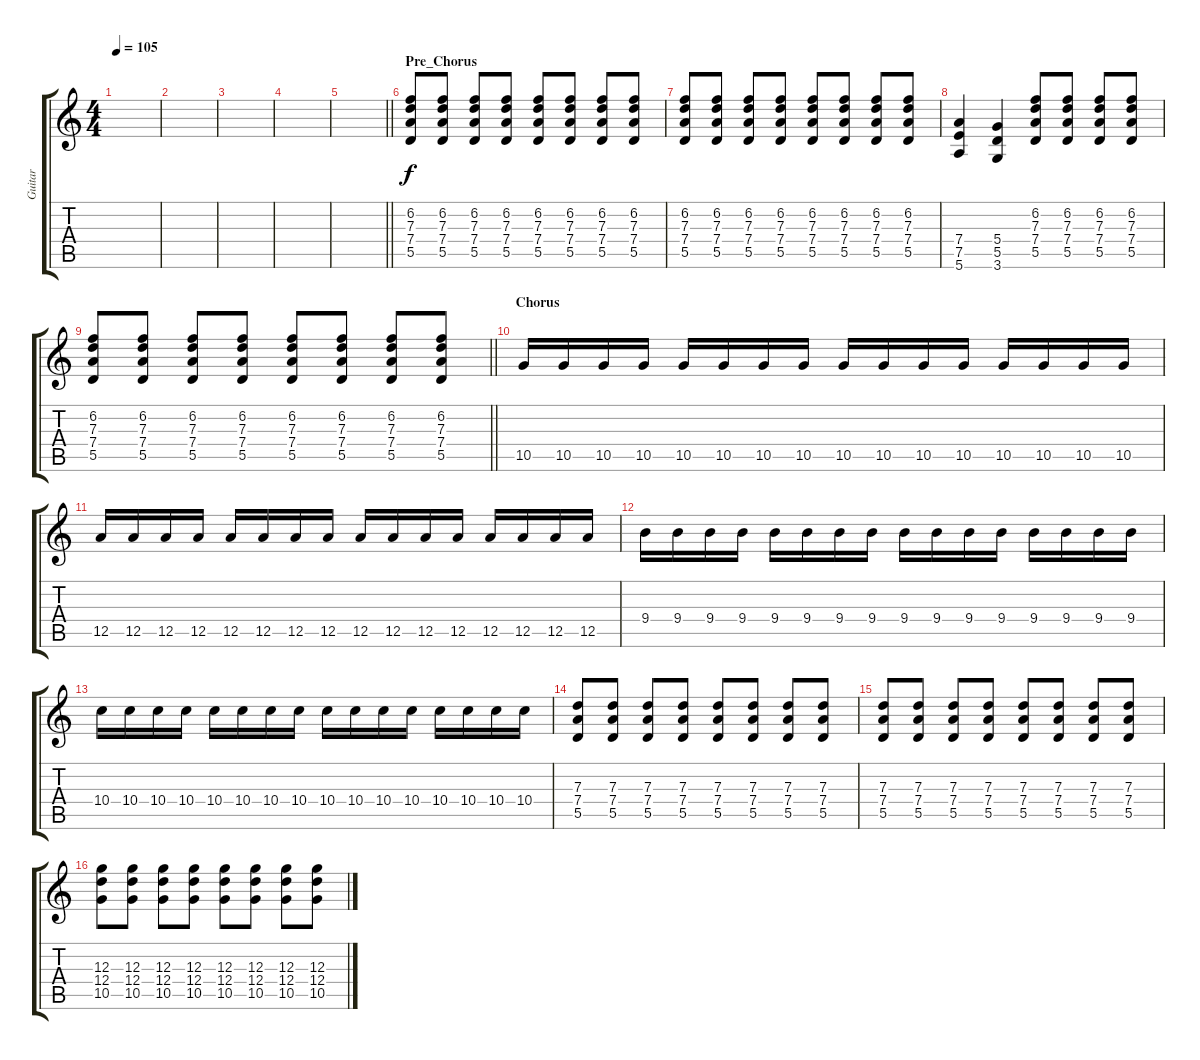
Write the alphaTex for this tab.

\track ("Guitar" "Guitar") {instrument electricguitarjazz}
\staff {score tabs}
\tuning (E4 B3 G3 D3 A2 E2) {hide}
\ts (4 4)
\tempo 105
\clef g2
\ks c
|
|
|
|
\barLineRight lightlight
|
\section ("" "Pre_Chorus")
(6.2 7.3 7.4 5.5).8 (6.2 7.3 7.4 5.5).8 (6.2 7.3 7.4 5.5).8 (6.2 7.3 7.4 5.5).8 (6.2 7.3 7.4 5.5).8 (6.2 7.3 7.4 5.5).8 (6.2 7.3 7.4 5.5).8 (6.2 7.3 7.4 5.5).8 |
(6.2 7.3 7.4 5.5).8 (6.2 7.3 7.4 5.5).8 (6.2 7.3 7.4 5.5).8 (6.2 7.3 7.4 5.5).8 (6.2 7.3 7.4 5.5).8 (6.2 7.3 7.4 5.5).8 (6.2 7.3 7.4 5.5).8 (6.2 7.3 7.4 5.5).8 |
(7.4 7.5 5.6).4 (5.4 5.5 3.6).4 (6.2 7.3 7.4 5.5).8 (6.2 7.3 7.4 5.5).8 (6.2 7.3 7.4 5.5).8 (6.2 7.3 7.4 5.5).8 |
\barLineRight lightlight
(6.2 7.3 7.4 5.5).8 (6.2 7.3 7.4 5.5).8 (6.2 7.3 7.4 5.5).8 (6.2 7.3 7.4 5.5).8 (6.2 7.3 7.4 5.5).8 (6.2 7.3 7.4 5.5).8 (6.2 7.3 7.4 5.5).8 (6.2 7.3 7.4 5.5).8 |
\section ("" "Chorus")
10.5.16 10.5.16 10.5.16 10.5.16 10.5.16 10.5.16 10.5.16 10.5.16 10.5.16 10.5.16 10.5.16 10.5.16 10.5.16 10.5.16 10.5.16 10.5.16 |
12.5.16 12.5.16 12.5.16 12.5.16 12.5.16 12.5.16 12.5.16 12.5.16 12.5.16 12.5.16 12.5.16 12.5.16 12.5.16 12.5.16 12.5.16 12.5.16 |
9.4.16 9.4.16 9.4.16 9.4.16 9.4.16 9.4.16 9.4.16 9.4.16 9.4.16 9.4.16 9.4.16 9.4.16 9.4.16 9.4.16 9.4.16 9.4.16 |
10.4.16 10.4.16 10.4.16 10.4.16 10.4.16 10.4.16 10.4.16 10.4.16 10.4.16 10.4.16 10.4.16 10.4.16 10.4.16 10.4.16 10.4.16 10.4.16 |
(7.3 7.4 5.5).8 (7.3 7.4 5.5).8 (7.3 7.4 5.5).8 (7.3 7.4 5.5).8 (7.3 7.4 5.5).8 (7.3 7.4 5.5).8 (7.3 7.4 5.5).8 (7.3 7.4 5.5).8 |
(7.3 7.4 5.5).8 (7.3 7.4 5.5).8 (7.3 7.4 5.5).8 (7.3 7.4 5.5).8 (7.3 7.4 5.5).8 (7.3 7.4 5.5).8 (7.3 7.4 5.5).8 (7.3 7.4 5.5).8 |
(12.3 12.4 10.5).8 (12.3 12.4 10.5).8 (12.3 12.4 10.5).8 (12.3 12.4 10.5).8 (12.3 12.4 10.5).8 (12.3 12.4 10.5).8 (12.3 12.4 10.5).8 (12.3 12.4 10.5).8
